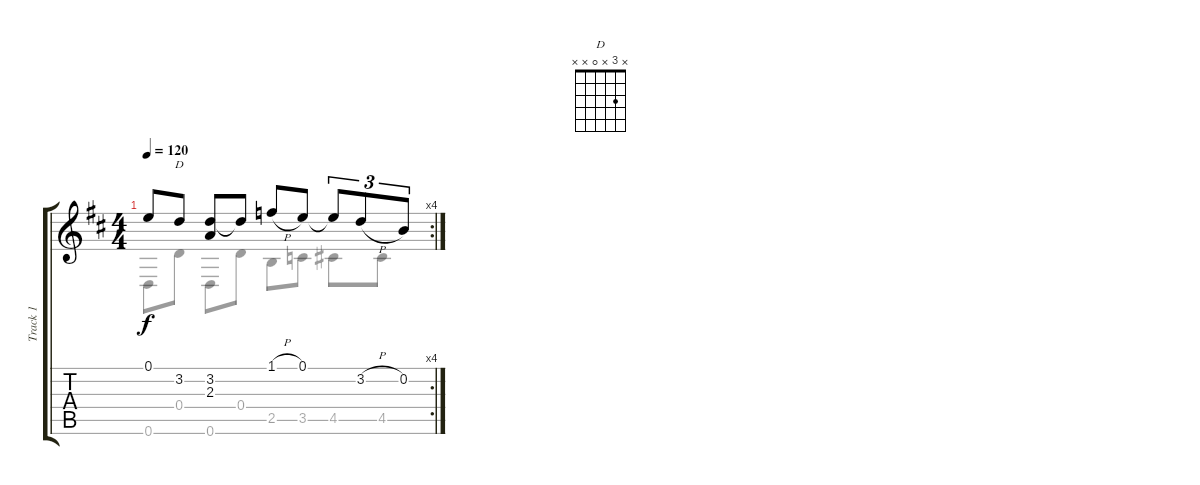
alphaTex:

\track ("Track 1" "Track 1") {instrument acousticguitarsteel}
\staff {score tabs}
\tuning (E4 B3 G3 D3 A2 D2) {hide}
\chord ("D" x 3 x 0 x x)
\voice
\rc 4
\ts (4 4)
\tempo 120
\clef g2
\ks d
0.1.8{dy f} 3.2.8{ch "D"} (3.2 2.3).8 3.2{t}.8 1.1{h}.8 0.1.8 0.1{t}.8{tu (3 2)} 3.2{h}.8{tu (3 2)} 0.2.8{tu (3 2)}
\voice
\clef g2
\ottava regular
\simile none
\ks d
0.6.8{dy f} 0.4.8 0.6.8 0.4.8 2.5.8 3.5.8 4.5.8 4.5.8
